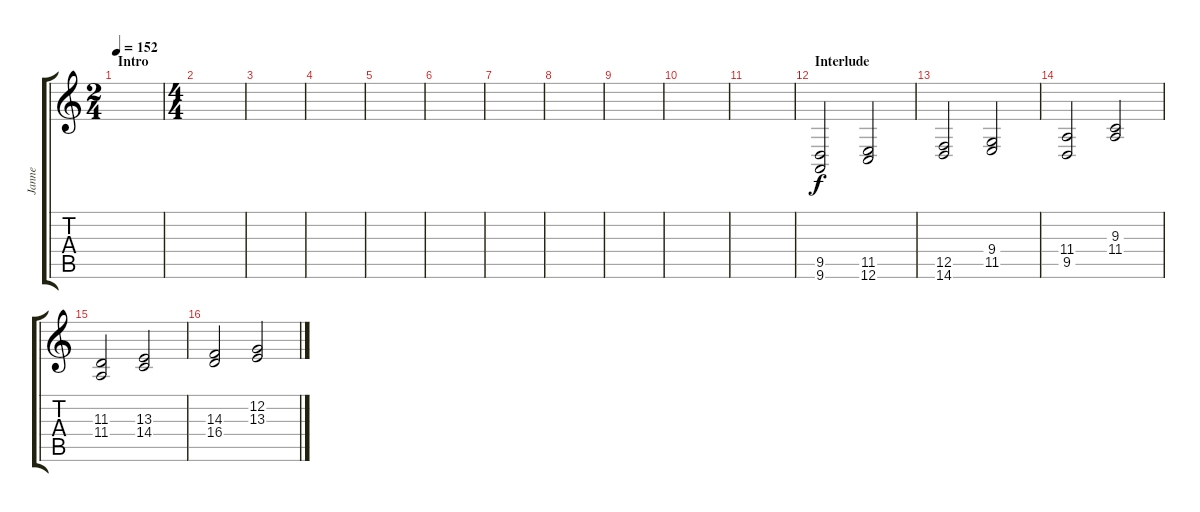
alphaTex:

\track ("Janne" "Janne") {instrument stringensemble1}
\staff {score tabs}
\tuning (C4 G3 Eb3 Bb2 F2 C2) {hide}
\ts (2 4)
\section ("" "Intro")
\tempo 152
\clef g2
\ks c
|
\ts (4 4)
|
|
|
|
|
|
|
|
|
|
\section ("" "Interlude")
(9.5 9.6).2 (11.5 12.6).2 |
(12.5 14.6).2 (9.4 11.5).2 |
(11.4 9.5).2 (9.3 11.4).2 |
(11.3 11.4).2 (13.3 14.4).2 |
(14.3 16.4).2 (12.2 13.3).2
